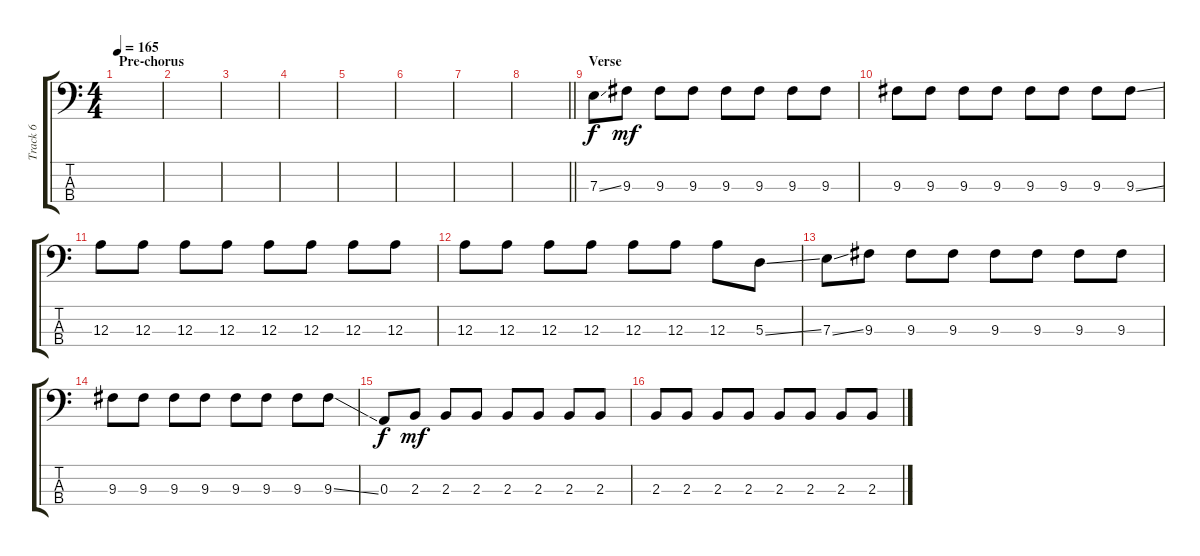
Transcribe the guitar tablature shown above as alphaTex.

\track ("Track 6" "Track 6") {instrument electricbassfinger}
\staff {score tabs}
\tuning (G2 D2 A1 E1) {hide}
\ts (4 4)
\section ("" "Pre-chorus")
\tempo 165
\clef f4
\ks c
|
|
|
|
|
|
|
\barLineRight lightlight
|
\section ("" "Verse")
7.3{ss}.8 9.3.8{dy mf} 9.3.8 9.3.8 9.3.8 9.3.8 9.3.8 9.3.8 |
9.3.8 9.3.8 9.3.8 9.3.8 9.3.8 9.3.8 9.3.8 9.3{ss}.8 |
12.3.8 12.3.8 12.3.8 12.3.8 12.3.8 12.3.8 12.3.8 12.3.8 |
12.3.8 12.3.8 12.3.8 12.3.8 12.3.8 12.3.8 12.3.8 5.3{ss}.8 |
7.3{ss}.8 9.3.8 9.3.8 9.3.8 9.3.8 9.3.8 9.3.8 9.3.8 |
9.3.8 9.3.8 9.3.8 9.3.8 9.3.8 9.3.8 9.3.8 9.3{ss}.8 |
0.3.8{dy f} 2.3.8{dy mf} 2.3.8 2.3.8 2.3.8 2.3.8 2.3.8 2.3.8 |
2.3.8 2.3.8 2.3.8 2.3.8 2.3.8 2.3.8 2.3.8 2.3.8
